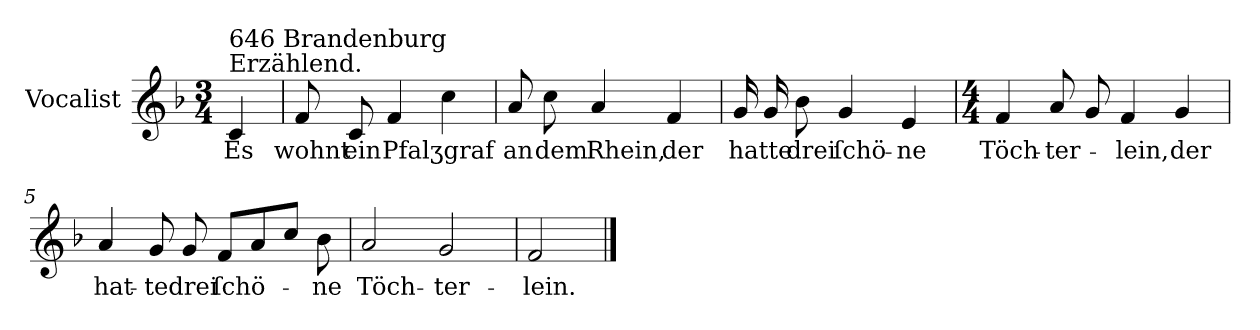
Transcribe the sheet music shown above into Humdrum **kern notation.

**kern	**text
*part1	*part1
*staff1	*staff1
*I"Vocalist	*
*k[b-]	*
*F:	*
*M3/4	*
=	=
!LO:TX:a:t=Erzählend.	!
!LO:TX:a:t=646 Brandenburg	!
4c	Es
=1	=1
8f	wohnt
8c	ein
4f	Pfalʒgraf
4cc	.
=2	=2
8a	an
8cc	dem
4a	Rhein,
4f	der
=3	=3
16g	hatte
16g	.
8b-	drei
4g	ſchö-
4e	-ne
=4	=4
*M4/4	*
4f	Töch-
8a	-ter-
8g	.
4f	-lein,
4g	der
=5	=5
4a	hat-
8g	-te
8g	drei
8fL	ſchö-
8a	.
8ccJ	.
8b-	-ne
=6	=6
2a	Töch-
2g	-ter-
=7	=7
2f	-lein.
==	==
*-	*-
